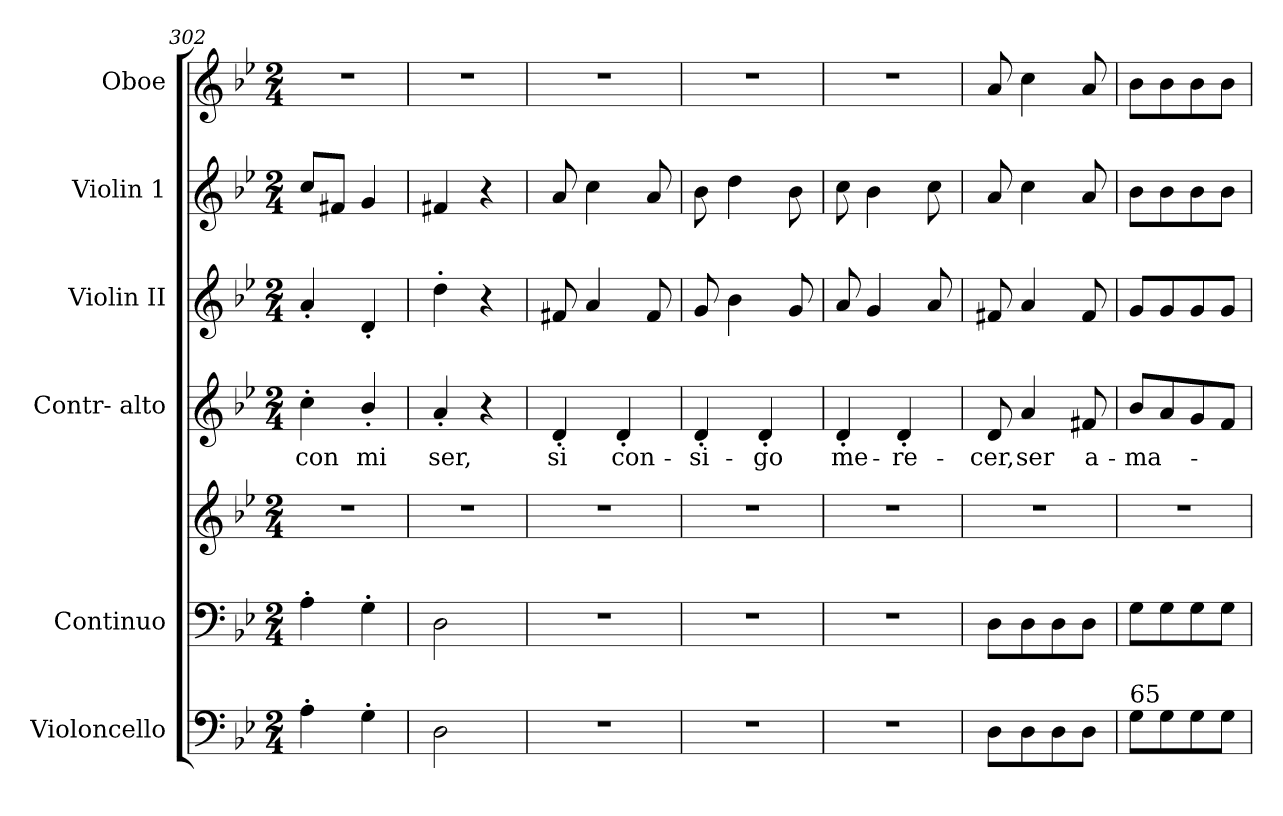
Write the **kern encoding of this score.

**kern	**kern	**kern	**kern	**text	**kern	**kern	**kern
*part6	*part5	*part5	*part4	*part4	*part3	*part2	*part1
*staff7	*staff6	*staff5	*staff4	*staff4	*staff3	*staff2	*staff1
*I"Violoncello	*I"Continuo	*	*I"Contr- alto	*	*I"Violin II	*I"Violin 1	*I"Oboe
*I'Violón	*I'Cont.	*	*I'A.	*	*I'Vln. II	*I'Vln. 1	*I'Ob.
*clefF4	*clefF4	*clefG2	*clefG2	*	*clefG2	*clefG2	*clefG2
*k[b-e-]	*k[b-e-]	*k[b-e-]	*k[b-e-]	*	*k[b-e-]	*k[b-e-]	*k[b-e-]
*B-:	*B-:	*B-:	*B-:	*	*B-:	*B-:	*B-:
*M2/4	*M2/4	*M2/4	*M2/4	*	*M2/4	*M2/4	*M2/4
=302	=302	=302	=302	=302	=302	=302	=302
!	!	!LO:N:vis=1	!	!	!	!	!
!	!	!	!	!LO:LY:b:color=#000000	!	!	!LO:N:vis=1
4A'i\	4A'i\	2r	4cc'i\	con	4a'i/	8cci/L	2r
.	.	.	.	.	.	8f#Xi/J	.
!	!	!	!	!LO:LY:b:color=#000000	!	!	!
4G'i\	4G'i\	.	4b-'i/	mi	4d'i/	4gi/	.
=303	=303	=303	=303	=303	=303	=303	=303
!	!	!LO:N:vis=1	!	!	!	!	!
!	!	!	!	!LO:LY:b:color=#000000	!	!	!LO:N:vis=1
2Di\	2Di\	2r	4a'i/	ser,	4dd'i\	4f#Xi/	2r
.	.	.	4r	.	4r	4r	.
=304	=304	=304	=304	=304	=304	=304	=304
!LO:N:vis=1	!LO:N:vis=1	!LO:N:vis=1	!	!	!	!	!
!	!	!	!	!LO:LY:b:color=#000000	!	!	!LO:N:vis=1
2r	2r	2r	4d'i/	si	8f#Xi/	8ai/	2r
.	.	.	.	.	4ai/	4cci\	.
!	!	!	!	!LO:LY:b:color=#000000	!	!	!
.	.	.	4d'i/	con-	.	.	.
.	.	.	.	.	8f#i/	8ai/	.
!!LO:LB:g=z
=305	=305	=305	=305	=305	=305	=305	=305
!LO:N:vis=1	!LO:N:vis=1	!LO:N:vis=1	!	!	!	!	!
!	!	!	!	!LO:LY:b:color=#000000	!	!	!LO:N:vis=1
2r	2r	2r	4d'i/	-si-	8gi/	8b-i\	2r
.	.	.	.	.	4b-i\	4ddi\	.
!	!	!	!	!LO:LY:b:color=#000000	!	!	!
.	.	.	4d'i/	-go	.	.	.
.	.	.	.	.	8gi/	8b-i\	.
=306	=306	=306	=306	=306	=306	=306	=306
!LO:N:vis=1	!LO:N:vis=1	!LO:N:vis=1	!	!	!	!	!
!	!	!	!	!LO:LY:b:color=#000000	!	!	!LO:N:vis=1
2r	2r	2r	4d'i/	me-	8ai/	8cci\	2r
.	.	.	.	.	4gi/	4b-i\	.
!	!	!	!	!LO:LY:b:color=#000000	!	!	!
.	.	.	4d'i/	-re-	.	.	.
.	.	.	.	.	8ai/	8cci\	.
=307	=307	=307	=307	=307	=307	=307	=307
!	!	!LO:N:vis=1	!	!	!	!	!
!	!	!	!	!LO:LY:b:color=#000000	!	!	!
8Di\L	8Di\L	2r	8di/	-cer,	8f#Xi/	8ai/	8ai/
!	!	!	!	!LO:LY:b:color=#000000	!	!	!
8Di\	8Di\	.	4ai/	ser	4ai/	4cci\	4cci\
8Di\	8Di\	.	.	.	.	.	.
!	!	!	!	!LO:LY:b:color=#000000	!	!	!
8Di\J	8Di\J	.	8f#Xi/	a-	8f#i/	8ai/	8ai/
=308	=308	=308	=308	=308	=308	=308	=308
!	!	!LO:N:vis=1	!	!	!	!	!
!LO:TX:a:t=65	!	!	!	!	!	!	!
!	!	!	!	!LO:LY:b:color=#000000	!	!	!
8Gi\L	8Gi\L	2r	8b-i/L	-ma-	8gi/L	8b-i\L	8b-i\L
8Gi\	8Gi\	.	8ai/	.	8gi/	8b-i\	8b-i\
8Gi\	8Gi\	.	8gi/	.	8gi/	8b-i\	8b-i\
8Gi\J	8Gi\J	.	8fi/J	.	8gi/J	8b-i\J	8b-i\J
=	=	=	=	=	=	=	=
*-	*-	*-	*-	*-	*-	*-	*-
